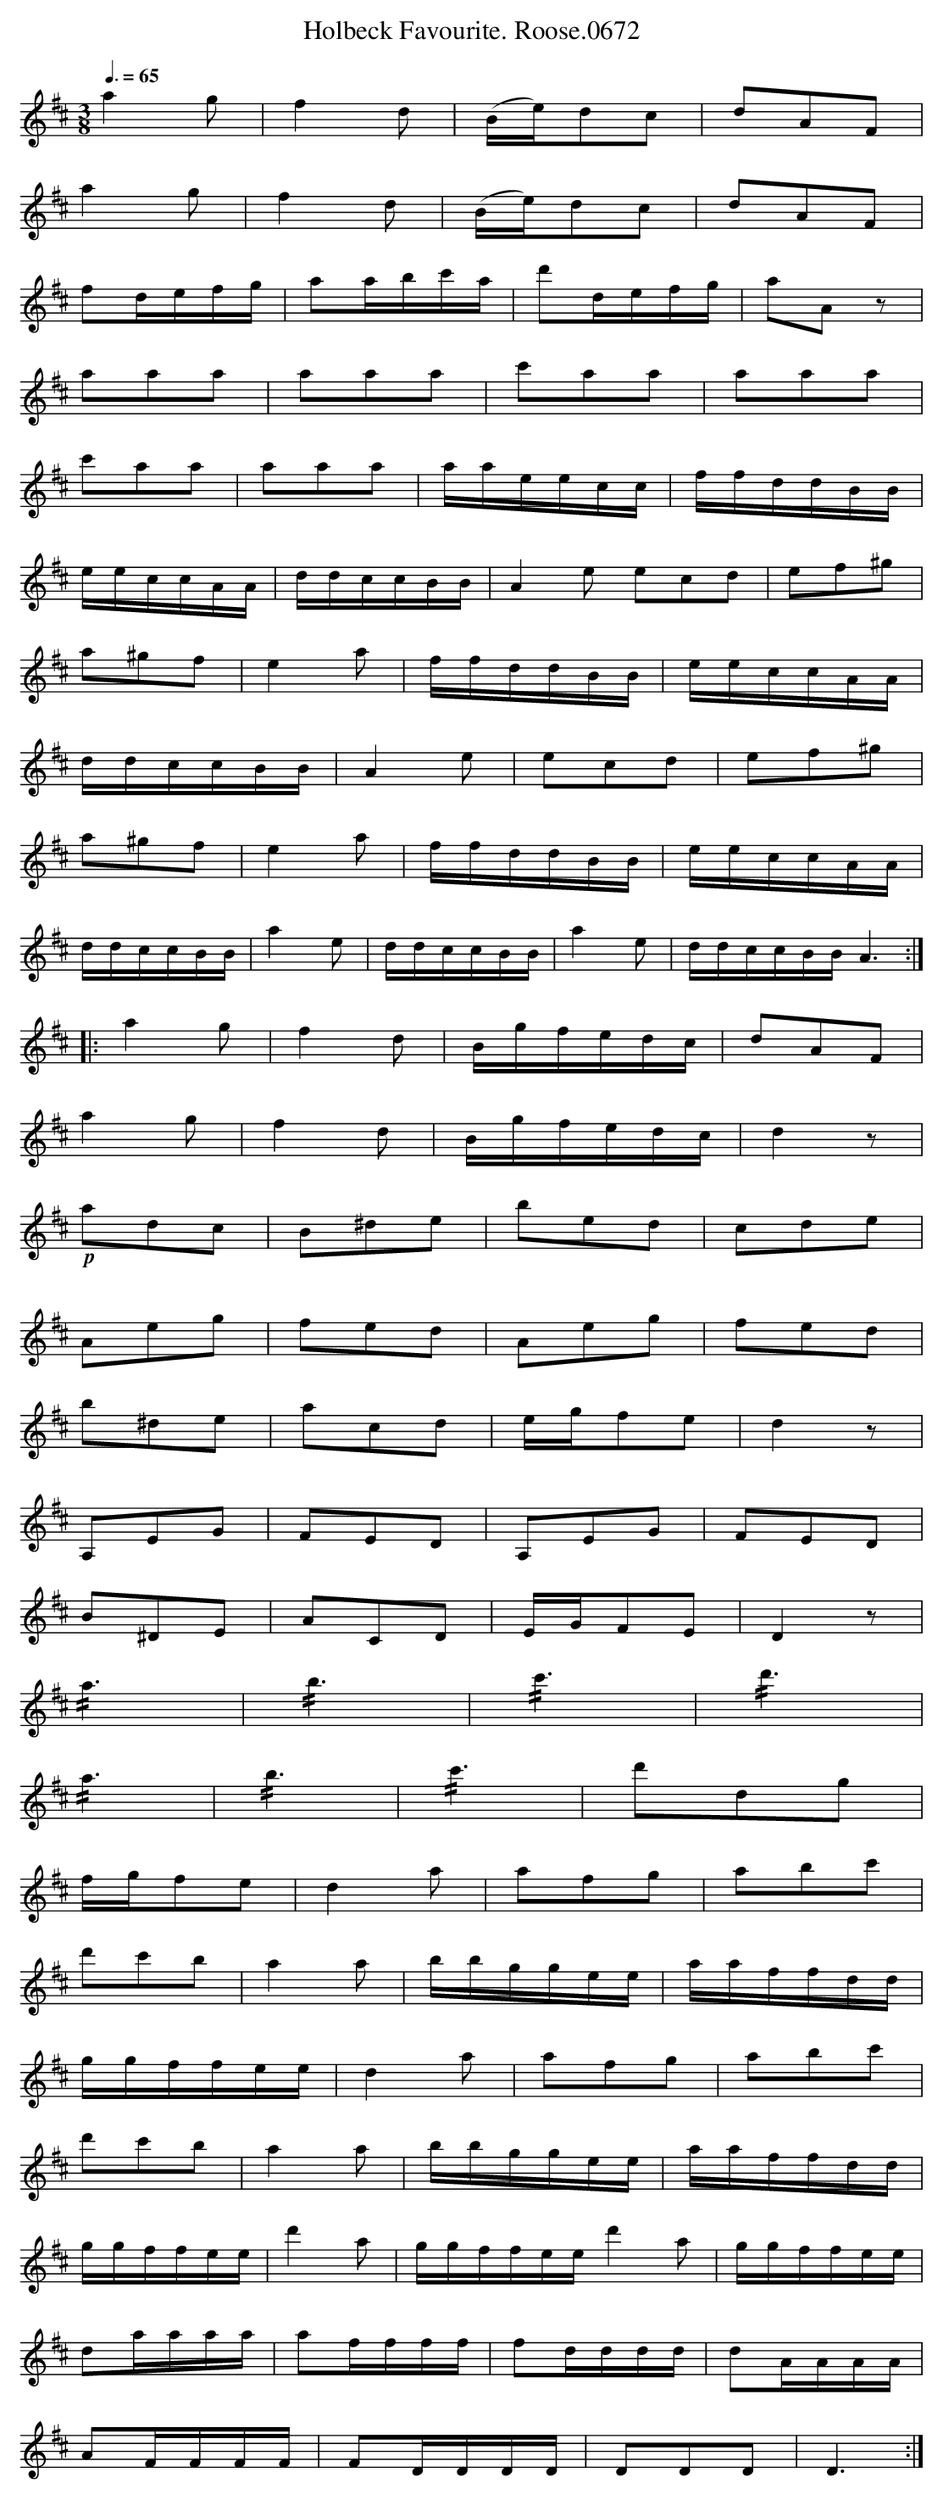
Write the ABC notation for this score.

X:1
T:Holbeck Favourite. Roose.0672
M:3/8
L:1/8
Q:3/8=65
K:D
a2g|f2d|(B/e/)dc|dAF|
a2g|f2d|(B/e/)dc|dAF|
fd/e/f/g/|aa/b/c'/a/|d'd/e/f/g/|aAz|
aaa|aaa|c'aa|aaa|
c'aa|aaa|a/a/e/e/c/c/|f/f/d/d/B/B/|
e/e/c/c/A/A/|d/d/c/c/B/B/|A2e ecd|ef^g|
a^gf|e2a|f/f/d/d/B/B/|e/e/c/c/A/A/|
d/d/c/c/B/B/|A2e |ecd|ef^g|
a^gf|e2a|f/f/d/d/B/B/|e/e/c/c/A/A/|
d/d/c/c/B/B/|a2e|d/d/c/c/B/B/|a2e |d/d/c/c/B/B/A3:|
|:a2g|f2d|B/g/f/e/d/c/|dAF|
a2g |f2d|B/g/f/e/d/c/|d2z|
!p!adc|B^de|bed|cde|
Aeg|fed|Aeg|fed|
b^de|acd|e/g/fe|d2z|
A,EG|FED|A,EG|FED|
B^DE|ACD|E/G/FE|D2z|
!//!a3|!//!b3|!//!c'3|!//!d'3|
!//!a3|!//!b3|!//!c'3|d'dg|
f/g/fe|d2a|afg|abc'|
d'c'b|a2a|b/b/g/g/e/e/|a/a/f/f/d/d/|
g/g/f/f/e/e/|d2a|afg|abc'|
d'c'b|a2a|b/b/g/g/e/e/|a/a/f/f/d/d/|
g/g/f/f/e/e/|d'2a|g/g/f/f/e/e/ d'2a|g/g/f/f/e/e/|
da/a/a/a/|af/f/f/f/|fd/d/d/d/|dA/A/A/A/|
AF/F/F/F/|FD/D/D/D/|DDD|D3:|
